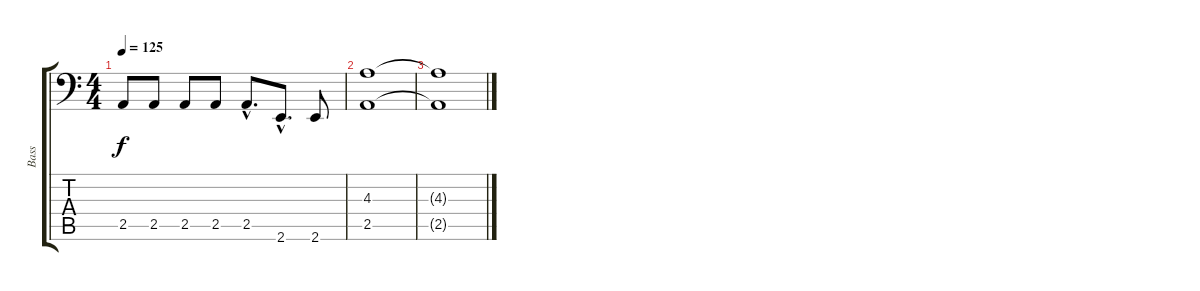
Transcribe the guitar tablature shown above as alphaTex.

\track ("Bass" "Bass") {instrument electricbassfinger}
\staff {score tabs}
\tuning (D3 A2 F2 C2 G1 D1) {hide}
\ts (4 4)
\tempo 125
\clef f4
\ks c
2.5.8{dy f} 2.5.8 2.5.8 2.5.8 2.5{hac}.8{d} 2.6{hac}.8{d} 2.6.8 |
(4.3 2.5).1 |
(4.3{t} 2.5{t}).1
